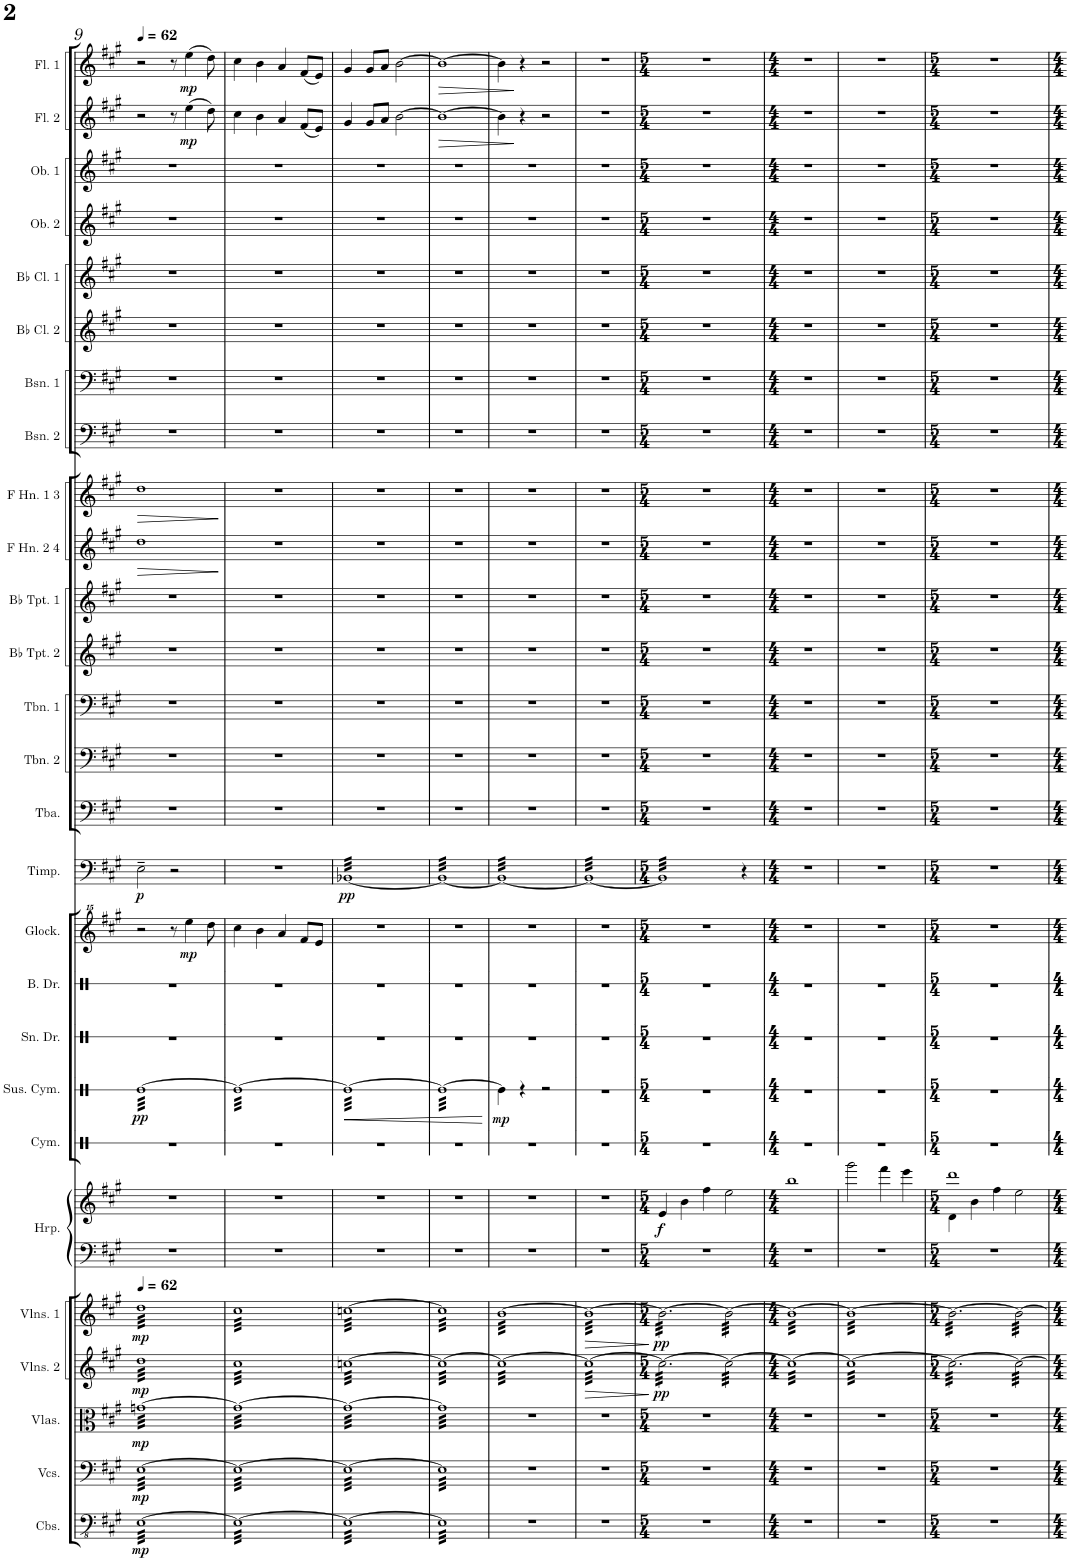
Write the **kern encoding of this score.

**kern	**dynam	**kern	**dynam	**kern	**dynam	**kern	**dynam	**kern	**dynam	**kern	**kern	**dynam	**kern	**kern	**dynam	**kern	**kern	**kern	**dynam	**kern	**dynam	**kern	**kern	**kern	**kern	**kern	**kern	**dynam	**kern	**dynam	**kern	**kern	**kern	**kern	**kern	**kern	**kern	**dynam	**kern	**dynam
*part27	*part27	*part26	*part26	*part25	*part25	*part24	*part24	*part23	*part23	*part22	*part22	*part22	*part21	*part20	*part20	*part19	*part18	*part17	*part17	*part16	*part16	*part15	*part14	*part13	*part12	*part11	*part10	*part10	*part9	*part9	*part8	*part7	*part6	*part5	*part4	*part3	*part2	*part2	*part1	*part1
*staff28	*staff28	*staff27	*staff27	*staff26	*staff26	*staff25	*staff25	*staff24	*staff24	*staff23	*staff22	*staff22/23	*staff21	*staff20	*staff20	*staff19	*staff18	*staff17	*staff17	*staff16	*staff16	*staff15	*staff14	*staff13	*staff12	*staff11	*staff10	*staff10	*staff9	*staff9	*staff8	*staff7	*staff6	*staff5	*staff4	*staff3	*staff2	*staff2	*staff1	*staff1
*I"Contrabasses	*	*I"Violoncellos	*	*I"Violas	*	*I"Violins 2	*	*I"Violins 1	*	*I"Harp	*	*	*I"Cymbal	*I"Suspended Cymbal	*	*I"Snare Drum	*I"Bass Drum	*I"Glockenspiel	*	*I"Timpani	*	*I"Tuba	*I"Trombone 2	*I"Trombone 1	*I"Bb Trumpet 2	*I"Bb Trumpet 1	*I"F Horn 2 &amp; 4	*	*I"F Horn 1 &amp; 3	*	*I"Bassoon 2	*I"Bassoon 1	*I"Bb Clarinet 2	*I"Bb Clarinet 1	*I"Oboe 2	*I"Oboe 1	*I"Flute 2	*	*I"Flute 1	*
*I'Cbs.	*	*I'Vcs.	*	*I'Vlas.	*	*I'Vlns. 2	*	*I'Vlns. 1	*	*I'Hrp.	*	*	*I'Cym.	*I'Sus. Cym.	*	*I'Sn. Dr.	*I'B. Dr.	*I'Glock.	*	*I'Timp.	*	*I'Tba.	*I'Tbn. 2	*I'Tbn. 1	*I'Bb Tpt. 2	*I'Bb Tpt. 1	*I'F Hn. 2 4	*	*I'F Hn. 1 3	*	*I'Bsn. 2	*I'Bsn. 1	*I'Bb Cl. 2	*I'Bb Cl. 1	*I'Ob. 2	*I'Ob. 1	*I'Fl. 2	*	*I'Fl. 1	*
!!LO:PB:g=z
*clefFv4	*	*clefF4	*	*clefC3	*	*clefG2	*	*clefG2	*	*clefF4	*clefG2	*	*clefX	*clefX	*	*clefX	*clefX	*clefG^^2	*	*clefF4	*	*clefF4	*clefF4	*clefF4	*clefG2	*clefG2	*clefG2	*	*clefG2	*	*clefF4	*clefF4	*clefG2	*clefG2	*clefG2	*clefG2	*clefG2	*	*clefG2	*
*	*	*	*	*	*	*	*	*	*	*	*	*	*	*	*	*	*	*	*	*	*	*	*	*	*Trd1c2	*Trd1c2	*Trd4c7	*	*Trd4c7	*	*	*	*Trd1c2	*Trd1c2	*	*	*	*	*	*
*k[f#c#g#]	*	*k[f#c#g#]	*	*k[f#c#g#]	*	*k[f#c#g#]	*	*k[f#c#g#]	*	*k[f#c#g#]	*k[f#c#g#]	*	*k[]	*k[]	*	*k[]	*k[]	*k[f#c#g#]	*	*k[f#c#g#]	*	*k[f#c#g#]	*k[f#c#g#]	*k[f#c#g#]	*k[f#c#g#]	*k[f#c#g#]	*k[f#c#g#]	*	*k[f#c#g#]	*	*k[f#c#g#]	*k[f#c#g#]	*k[f#c#g#]	*k[f#c#g#]	*k[f#c#g#]	*k[f#c#g#]	*k[f#c#g#]	*	*k[f#c#g#]	*
*M4/4	*	*M4/4	*	*M4/4	*	*M4/4	*	*M4/4	*	*M4/4	*M4/4	*	*M4/4	*M4/4	*	*M4/4	*M4/4	*M4/4	*	*M4/4	*	*M4/4	*M4/4	*M4/4	*M4/4	*M4/4	*M4/4	*	*M4/4	*	*M4/4	*M4/4	*M4/4	*M4/4	*M4/4	*M4/4	*M4/4	*	*M4/4	*
*MM62	*	*MM62	*	*MM62	*	*MM62	*	*MM62	*	*MM62	*MM62	*	*MM62	*MM62	*	*MM62	*MM62	*MM62	*	*MM62	*	*MM62	*MM62	*MM62	*MM62	*MM62	*MM62	*	*MM62	*	*MM62	*MM62	*MM62	*MM62	*MM62	*MM62	*MM62	*	*MM62	*
=9	=9	=9	=9	=9	=9	=9	=9	=9	=9	=9	=9	=9	=9	=9	=9	=9	=9	=9	=9	=9	=9	=9	=9	=9	=9	=9	=9	=9	=9	=9	=9	=9	=9	=9	=9	=9	=9	=9	=9	=9
!	!LO:DY:b	!	!LO:DY:b	!	!LO:DY:b	!	!LO:DY:b	!	!LO:DY:b	!	!	!	!	!	!LO:DY:b	!	!	!	!	!	!LO:DY:b	!	!	!	!	!	!	!LO:HP:b	!	!LO:HP:b	!	!	!	!	!	!	!	!	!	!
*tremolo	*	*	*	*	*	*	*	*	*	*	*	*	*	*	*	*	*	*	*	*	*	*	*	*	*	*	*	*	*	*	*	*	*	*	*	*	*	*	*	*
*	*	*tremolo	*	*	*	*	*	*	*	*	*	*	*	*	*	*	*	*	*	*	*	*	*	*	*	*	*	*	*	*	*	*	*	*	*	*	*	*	*	*
*	*	*	*	*tremolo	*	*	*	*	*	*	*	*	*	*	*	*	*	*	*	*	*	*	*	*	*	*	*	*	*	*	*	*	*	*	*	*	*	*	*	*
*	*	*	*	*	*	*tremolo	*	*	*	*	*	*	*	*	*	*	*	*	*	*	*	*	*	*	*	*	*	*	*	*	*	*	*	*	*	*	*	*	*	*
*	*	*	*	*	*	*	*	*tremolo	*	*	*	*	*	*	*	*	*	*	*	*	*	*	*	*	*	*	*	*	*	*	*	*	*	*	*	*	*	*	*	*
*	*	*	*	*	*	*	*	*	*	*	*	*	*	*tremolo	*	*	*	*	*	*	*	*	*	*	*	*	*	*	*	*	*	*	*	*	*	*	*	*	*	*
[32EELLL	mp	[32ELLL	mp	[32gnLLL	mp	32ddLLL	mp	32ddLLL	mp	1r	1r	.	1r	[32ReLLL	pp	1r	1r	2r	.	2E~\	p	1r	1r	1r	1r	1r	1dd	>	1dd	>	1r	1r	1r	1r	1r	1r	2r	.	2r	.
32EE	.	32E	.	32gn	.	32dd	.	32dd	.	.	.	.	.	32Re	.	.	.	.	.	.	.	.	.	.	.	.	.	.	.	.	.	.	.	.	.	.	.	.	.	.
32EE	.	32E	.	32gn	.	32dd	.	32dd	.	.	.	.	.	32Re	.	.	.	.	.	.	.	.	.	.	.	.	.	.	.	.	.	.	.	.	.	.	.	.	.	.
32EE	.	32E	.	32gn	.	32dd	.	32dd	.	.	.	.	.	32Re	.	.	.	.	.	.	.	.	.	.	.	.	.	.	.	.	.	.	.	.	.	.	.	.	.	.
32EE	.	32E	.	32gn	.	32dd	.	32dd	.	.	.	.	.	32Re	.	.	.	.	.	.	.	.	.	.	.	.	.	.	.	.	.	.	.	.	.	.	.	.	.	.
32EE	.	32E	.	32gn	.	32dd	.	32dd	.	.	.	.	.	32Re	.	.	.	.	.	.	.	.	.	.	.	.	.	.	.	.	.	.	.	.	.	.	.	.	.	.
32EE	.	32E	.	32gn	.	32dd	.	32dd	.	.	.	.	.	32Re	.	.	.	.	.	.	.	.	.	.	.	.	.	.	.	.	.	.	.	.	.	.	.	.	.	.
32EE	.	32E	.	32gn	.	32dd	.	32dd	.	.	.	.	.	32Re	.	.	.	.	.	.	.	.	.	.	.	.	.	.	.	.	.	.	.	.	.	.	.	.	.	.
32EE	.	32E	.	32gn	.	32dd	.	32dd	.	.	.	.	.	32Re	.	.	.	.	.	.	.	.	.	.	.	.	.	.	.	.	.	.	.	.	.	.	.	.	.	.
32EE	.	32E	.	32gn	.	32dd	.	32dd	.	.	.	.	.	32Re	.	.	.	.	.	.	.	.	.	.	.	.	.	.	.	.	.	.	.	.	.	.	.	.	.	.
32EE	.	32E	.	32gn	.	32dd	.	32dd	.	.	.	.	.	32Re	.	.	.	.	.	.	.	.	.	.	.	.	.	.	.	.	.	.	.	.	.	.	.	.	.	.
32EE	.	32E	.	32gn	.	32dd	.	32dd	.	.	.	.	.	32Re	.	.	.	.	.	.	.	.	.	.	.	.	.	.	.	.	.	.	.	.	.	.	.	.	.	.
32EE	.	32E	.	32gn	.	32dd	.	32dd	.	.	.	.	.	32Re	.	.	.	.	.	.	.	.	.	.	.	.	.	.	.	.	.	.	.	.	.	.	.	.	.	.
32EE	.	32E	.	32gn	.	32dd	.	32dd	.	.	.	.	.	32Re	.	.	.	.	.	.	.	.	.	.	.	.	.	.	.	.	.	.	.	.	.	.	.	.	.	.
32EE	.	32E	.	32gn	.	32dd	.	32dd	.	.	.	.	.	32Re	.	.	.	.	.	.	.	.	.	.	.	.	.	.	.	.	.	.	.	.	.	.	.	.	.	.
32EE	.	32E	.	32gn	.	32dd	.	32dd	.	.	.	.	.	32Re	.	.	.	.	.	.	.	.	.	.	.	.	.	.	.	.	.	.	.	.	.	.	.	.	.	.
32EE	.	32E	.	32gn	.	32dd	.	32dd	.	.	.	.	.	32Re	.	.	.	8r	.	2r	.	.	.	.	.	.	.	.	.	.	.	.	.	.	.	.	8r	.	8r	.
32EE	.	32E	.	32gn	.	32dd	.	32dd	.	.	.	.	.	32Re	.	.	.	.	.	.	.	.	.	.	.	.	.	.	.	.	.	.	.	.	.	.	.	.	.	.
32EE	.	32E	.	32gn	.	32dd	.	32dd	.	.	.	.	.	32Re	.	.	.	.	.	.	.	.	.	.	.	.	.	.	.	.	.	.	.	.	.	.	.	.	.	.
32EE	.	32E	.	32gn	.	32dd	.	32dd	.	.	.	.	.	32Re	.	.	.	.	.	.	.	.	.	.	.	.	.	.	.	.	.	.	.	.	.	.	.	.	.	.
!	!	!	!	!	!	!	!	!	!	!	!	!	!	!	!	!	!	!	!LO:DY:b	!	!	!	!	!	!	!	!	!	!	!	!	!	!	!	!	!	!	!LO:DY:b	!	!LO:DY:b
32EE	.	32E	.	32gn	.	32dd	.	32dd	.	.	.	.	.	32Re	.	.	.	4eeee\	mp	.	.	.	.	.	.	.	.	.	.	.	.	.	.	.	.	.	(4ee\	mp	(4ee\	mp
32EE	.	32E	.	32gn	.	32dd	.	32dd	.	.	.	.	.	32Re	.	.	.	.	.	.	.	.	.	.	.	.	.	.	.	.	.	.	.	.	.	.	.	.	.	.
32EE	.	32E	.	32gn	.	32dd	.	32dd	.	.	.	.	.	32Re	.	.	.	.	.	.	.	.	.	.	.	.	.	.	.	.	.	.	.	.	.	.	.	.	.	.
32EE	.	32E	.	32gn	.	32dd	.	32dd	.	.	.	.	.	32Re	.	.	.	.	.	.	.	.	.	.	.	.	.	.	.	.	.	.	.	.	.	.	.	.	.	.
32EE	.	32E	.	32gn	.	32dd	.	32dd	.	.	.	.	.	32Re	.	.	.	.	.	.	.	.	.	.	.	.	.	.	.	.	.	.	.	.	.	.	.	.	.	.
32EE	.	32E	.	32gn	.	32dd	.	32dd	.	.	.	.	.	32Re	.	.	.	.	.	.	.	.	.	.	.	.	.	.	.	.	.	.	.	.	.	.	.	.	.	.
32EE	.	32E	.	32gn	.	32dd	.	32dd	.	.	.	.	.	32Re	.	.	.	.	.	.	.	.	.	.	.	.	.	.	.	.	.	.	.	.	.	.	.	.	.	.
32EE	.	32E	.	32gn	.	32dd	.	32dd	.	.	.	.	.	32Re	.	.	.	.	.	.	.	.	.	.	.	.	.	.	.	.	.	.	.	.	.	.	.	.	.	.
32EE	.	32E	.	32gn	.	32dd	.	32dd	.	.	.	.	.	32Re	.	.	.	8dddd\	.	.	.	.	.	.	.	.	.	.	.	.	.	.	.	.	.	.	8dd\)	.	8dd\)	.
32EE	.	32E	.	32gn	.	32dd	.	32dd	.	.	.	.	.	32Re	.	.	.	.	.	.	.	.	.	.	.	.	.	.	.	.	.	.	.	.	.	.	.	.	.	.
32EE	.	32E	.	32gn	.	32dd	.	32dd	.	.	.	.	.	32Re	.	.	.	.	.	.	.	.	.	.	.	.	.	.	.	.	.	.	.	.	.	.	.	.	.	.
32EEJJJ	.	32EJJJ	.	32gnJJJ	.	32ddJJJ	.	32ddJJJ	.	.	.	.	.	32ReJJJ	.	.	.	.	.	.	.	.	.	.	.	.	.	.	.	.	.	.	.	.	.	.	.	.	.	.
.	.	.	.	.	.	.	.	.	.	.	.	.	.	.	.	.	.	.	.	.	.	.	.	.	.	.	.	]	.	]	.	.	.	.	.	.	.	.	.	.
=10	=10	=10	=10	=10	=10	=10	=10	=10	=10	=10	=10	=10	=10	=10	=10	=10	=10	=10	=10	=10	=10	=10	=10	=10	=10	=10	=10	=10	=10	=10	=10	=10	=10	=10	=10	=10	=10	=10	=10	=10
32EELLL	.	32ELLL	.	32gLLL	.	32cc#LLL	.	32cc#LLL	.	1r	1r	.	1r	32ReLLL	.	1r	1r	4cccc#\	.	1r	.	1r	1r	1r	1r	1r	1r	.	1r	.	1r	1r	1r	1r	1r	1r	4cc#\	.	4cc#\	.
32EE	.	32E	.	32g	.	32cc#	.	32cc#	.	.	.	.	.	32Re	.	.	.	.	.	.	.	.	.	.	.	.	.	.	.	.	.	.	.	.	.	.	.	.	.	.
32EE	.	32E	.	32g	.	32cc#	.	32cc#	.	.	.	.	.	32Re	.	.	.	.	.	.	.	.	.	.	.	.	.	.	.	.	.	.	.	.	.	.	.	.	.	.
32EE	.	32E	.	32g	.	32cc#	.	32cc#	.	.	.	.	.	32Re	.	.	.	.	.	.	.	.	.	.	.	.	.	.	.	.	.	.	.	.	.	.	.	.	.	.
32EE	.	32E	.	32g	.	32cc#	.	32cc#	.	.	.	.	.	32Re	.	.	.	.	.	.	.	.	.	.	.	.	.	.	.	.	.	.	.	.	.	.	.	.	.	.
32EE	.	32E	.	32g	.	32cc#	.	32cc#	.	.	.	.	.	32Re	.	.	.	.	.	.	.	.	.	.	.	.	.	.	.	.	.	.	.	.	.	.	.	.	.	.
32EE	.	32E	.	32g	.	32cc#	.	32cc#	.	.	.	.	.	32Re	.	.	.	.	.	.	.	.	.	.	.	.	.	.	.	.	.	.	.	.	.	.	.	.	.	.
32EE	.	32E	.	32g	.	32cc#	.	32cc#	.	.	.	.	.	32Re	.	.	.	.	.	.	.	.	.	.	.	.	.	.	.	.	.	.	.	.	.	.	.	.	.	.
32EE	.	32E	.	32g	.	32cc#	.	32cc#	.	.	.	.	.	32Re	.	.	.	4bbb\	.	.	.	.	.	.	.	.	.	.	.	.	.	.	.	.	.	.	4b\	.	4b\	.
32EE	.	32E	.	32g	.	32cc#	.	32cc#	.	.	.	.	.	32Re	.	.	.	.	.	.	.	.	.	.	.	.	.	.	.	.	.	.	.	.	.	.	.	.	.	.
32EE	.	32E	.	32g	.	32cc#	.	32cc#	.	.	.	.	.	32Re	.	.	.	.	.	.	.	.	.	.	.	.	.	.	.	.	.	.	.	.	.	.	.	.	.	.
32EE	.	32E	.	32g	.	32cc#	.	32cc#	.	.	.	.	.	32Re	.	.	.	.	.	.	.	.	.	.	.	.	.	.	.	.	.	.	.	.	.	.	.	.	.	.
32EE	.	32E	.	32g	.	32cc#	.	32cc#	.	.	.	.	.	32Re	.	.	.	.	.	.	.	.	.	.	.	.	.	.	.	.	.	.	.	.	.	.	.	.	.	.
32EE	.	32E	.	32g	.	32cc#	.	32cc#	.	.	.	.	.	32Re	.	.	.	.	.	.	.	.	.	.	.	.	.	.	.	.	.	.	.	.	.	.	.	.	.	.
32EE	.	32E	.	32g	.	32cc#	.	32cc#	.	.	.	.	.	32Re	.	.	.	.	.	.	.	.	.	.	.	.	.	.	.	.	.	.	.	.	.	.	.	.	.	.
32EE	.	32E	.	32g	.	32cc#	.	32cc#	.	.	.	.	.	32Re	.	.	.	.	.	.	.	.	.	.	.	.	.	.	.	.	.	.	.	.	.	.	.	.	.	.
32EE	.	32E	.	32g	.	32cc#	.	32cc#	.	.	.	.	.	32Re	.	.	.	4aaa/	.	.	.	.	.	.	.	.	.	.	.	.	.	.	.	.	.	.	4a/	.	4a/	.
32EE	.	32E	.	32g	.	32cc#	.	32cc#	.	.	.	.	.	32Re	.	.	.	.	.	.	.	.	.	.	.	.	.	.	.	.	.	.	.	.	.	.	.	.	.	.
32EE	.	32E	.	32g	.	32cc#	.	32cc#	.	.	.	.	.	32Re	.	.	.	.	.	.	.	.	.	.	.	.	.	.	.	.	.	.	.	.	.	.	.	.	.	.
32EE	.	32E	.	32g	.	32cc#	.	32cc#	.	.	.	.	.	32Re	.	.	.	.	.	.	.	.	.	.	.	.	.	.	.	.	.	.	.	.	.	.	.	.	.	.
32EE	.	32E	.	32g	.	32cc#	.	32cc#	.	.	.	.	.	32Re	.	.	.	.	.	.	.	.	.	.	.	.	.	.	.	.	.	.	.	.	.	.	.	.	.	.
32EE	.	32E	.	32g	.	32cc#	.	32cc#	.	.	.	.	.	32Re	.	.	.	.	.	.	.	.	.	.	.	.	.	.	.	.	.	.	.	.	.	.	.	.	.	.
32EE	.	32E	.	32g	.	32cc#	.	32cc#	.	.	.	.	.	32Re	.	.	.	.	.	.	.	.	.	.	.	.	.	.	.	.	.	.	.	.	.	.	.	.	.	.
32EE	.	32E	.	32g	.	32cc#	.	32cc#	.	.	.	.	.	32Re	.	.	.	.	.	.	.	.	.	.	.	.	.	.	.	.	.	.	.	.	.	.	.	.	.	.
32EE	.	32E	.	32g	.	32cc#	.	32cc#	.	.	.	.	.	32Re	.	.	.	8fff#/L	.	.	.	.	.	.	.	.	.	.	.	.	.	.	.	.	.	.	(8f#/L	.	(8f#/L	.
32EE	.	32E	.	32g	.	32cc#	.	32cc#	.	.	.	.	.	32Re	.	.	.	.	.	.	.	.	.	.	.	.	.	.	.	.	.	.	.	.	.	.	.	.	.	.
32EE	.	32E	.	32g	.	32cc#	.	32cc#	.	.	.	.	.	32Re	.	.	.	.	.	.	.	.	.	.	.	.	.	.	.	.	.	.	.	.	.	.	.	.	.	.
32EE	.	32E	.	32g	.	32cc#	.	32cc#	.	.	.	.	.	32Re	.	.	.	.	.	.	.	.	.	.	.	.	.	.	.	.	.	.	.	.	.	.	.	.	.	.
32EE	.	32E	.	32g	.	32cc#	.	32cc#	.	.	.	.	.	32Re	.	.	.	8eee/J	.	.	.	.	.	.	.	.	.	.	.	.	.	.	.	.	.	.	8e/J)	.	8e/J)	.
32EE	.	32E	.	32g	.	32cc#	.	32cc#	.	.	.	.	.	32Re	.	.	.	.	.	.	.	.	.	.	.	.	.	.	.	.	.	.	.	.	.	.	.	.	.	.
32EE	.	32E	.	32g	.	32cc#	.	32cc#	.	.	.	.	.	32Re	.	.	.	.	.	.	.	.	.	.	.	.	.	.	.	.	.	.	.	.	.	.	.	.	.	.
32EEJJJ	.	32EJJJ	.	32gJJJ	.	32cc#JJJ	.	32cc#JJJ	.	.	.	.	.	32ReJJJ	.	.	.	.	.	.	.	.	.	.	.	.	.	.	.	.	.	.	.	.	.	.	.	.	.	.
=11	=11	=11	=11	=11	=11	=11	=11	=11	=11	=11	=11	=11	=11	=11	=11	=11	=11	=11	=11	=11	=11	=11	=11	=11	=11	=11	=11	=11	=11	=11	=11	=11	=11	=11	=11	=11	=11	=11	=11	=11
!	!	!	!	!	!	!	!	!	!	!	!	!	!	!	!LO:HP:b	!	!	!	!	!	!LO:DY:b	!	!	!	!	!	!	!	!	!	!	!	!	!	!	!	!	!	!	!
*	*	*	*	*	*	*	*	*	*	*	*	*	*	*	*	*	*	*	*	*tremolo	*	*	*	*	*	*	*	*	*	*	*	*	*	*	*	*	*	*	*	*
32EELLL	.	32ELLL	.	32gLLL	.	[32ccnLLL	.	[32ccnLLL	.	1r	1r	.	1r	32ReLLL	<	1r	1r	1r	.	[32BB-XLLL	pp	1r	1r	1r	1r	1r	1r	.	1r	.	1r	1r	1r	1r	1r	1r	4g#/	.	4g#/	.
32EE	.	32E	.	32g	.	32ccn	.	32ccn	.	.	.	.	.	32Re	.	.	.	.	.	32BB-X	.	.	.	.	.	.	.	.	.	.	.	.	.	.	.	.	.	.	.	.
32EE	.	32E	.	32g	.	32ccn	.	32ccn	.	.	.	.	.	32Re	.	.	.	.	.	32BB-X	.	.	.	.	.	.	.	.	.	.	.	.	.	.	.	.	.	.	.	.
32EE	.	32E	.	32g	.	32ccn	.	32ccn	.	.	.	.	.	32Re	.	.	.	.	.	32BB-X	.	.	.	.	.	.	.	.	.	.	.	.	.	.	.	.	.	.	.	.
32EE	.	32E	.	32g	.	32ccn	.	32ccn	.	.	.	.	.	32Re	.	.	.	.	.	32BB-X	.	.	.	.	.	.	.	.	.	.	.	.	.	.	.	.	.	.	.	.
32EE	.	32E	.	32g	.	32ccn	.	32ccn	.	.	.	.	.	32Re	.	.	.	.	.	32BB-X	.	.	.	.	.	.	.	.	.	.	.	.	.	.	.	.	.	.	.	.
32EE	.	32E	.	32g	.	32ccn	.	32ccn	.	.	.	.	.	32Re	.	.	.	.	.	32BB-X	.	.	.	.	.	.	.	.	.	.	.	.	.	.	.	.	.	.	.	.
32EE	.	32E	.	32g	.	32ccn	.	32ccn	.	.	.	.	.	32Re	.	.	.	.	.	32BB-X	.	.	.	.	.	.	.	.	.	.	.	.	.	.	.	.	.	.	.	.
32EE	.	32E	.	32g	.	32ccn	.	32ccn	.	.	.	.	.	32Re	.	.	.	.	.	32BB-X	.	.	.	.	.	.	.	.	.	.	.	.	.	.	.	.	8g#/L	.	8g#/L	.
32EE	.	32E	.	32g	.	32ccn	.	32ccn	.	.	.	.	.	32Re	.	.	.	.	.	32BB-X	.	.	.	.	.	.	.	.	.	.	.	.	.	.	.	.	.	.	.	.
32EE	.	32E	.	32g	.	32ccn	.	32ccn	.	.	.	.	.	32Re	.	.	.	.	.	32BB-X	.	.	.	.	.	.	.	.	.	.	.	.	.	.	.	.	.	.	.	.
32EE	.	32E	.	32g	.	32ccn	.	32ccn	.	.	.	.	.	32Re	.	.	.	.	.	32BB-X	.	.	.	.	.	.	.	.	.	.	.	.	.	.	.	.	.	.	.	.
32EE	.	32E	.	32g	.	32ccn	.	32ccn	.	.	.	.	.	32Re	.	.	.	.	.	32BB-X	.	.	.	.	.	.	.	.	.	.	.	.	.	.	.	.	8a/J	.	8a/J	.
32EE	.	32E	.	32g	.	32ccn	.	32ccn	.	.	.	.	.	32Re	.	.	.	.	.	32BB-X	.	.	.	.	.	.	.	.	.	.	.	.	.	.	.	.	.	.	.	.
32EE	.	32E	.	32g	.	32ccn	.	32ccn	.	.	.	.	.	32Re	.	.	.	.	.	32BB-X	.	.	.	.	.	.	.	.	.	.	.	.	.	.	.	.	.	.	.	.
32EE	.	32E	.	32g	.	32ccn	.	32ccn	.	.	.	.	.	32Re	.	.	.	.	.	32BB-X	.	.	.	.	.	.	.	.	.	.	.	.	.	.	.	.	.	.	.	.
32EE	.	32E	.	32g	.	32ccn	.	32ccn	.	.	.	.	.	32Re	.	.	.	.	.	32BB-X	.	.	.	.	.	.	.	.	.	.	.	.	.	.	.	.	[2b\	.	[2b\	.
32EE	.	32E	.	32g	.	32ccn	.	32ccn	.	.	.	.	.	32Re	.	.	.	.	.	32BB-X	.	.	.	.	.	.	.	.	.	.	.	.	.	.	.	.	.	.	.	.
32EE	.	32E	.	32g	.	32ccn	.	32ccn	.	.	.	.	.	32Re	.	.	.	.	.	32BB-X	.	.	.	.	.	.	.	.	.	.	.	.	.	.	.	.	.	.	.	.
32EE	.	32E	.	32g	.	32ccn	.	32ccn	.	.	.	.	.	32Re	.	.	.	.	.	32BB-X	.	.	.	.	.	.	.	.	.	.	.	.	.	.	.	.	.	.	.	.
32EE	.	32E	.	32g	.	32ccn	.	32ccn	.	.	.	.	.	32Re	.	.	.	.	.	32BB-X	.	.	.	.	.	.	.	.	.	.	.	.	.	.	.	.	.	.	.	.
32EE	.	32E	.	32g	.	32ccn	.	32ccn	.	.	.	.	.	32Re	.	.	.	.	.	32BB-X	.	.	.	.	.	.	.	.	.	.	.	.	.	.	.	.	.	.	.	.
32EE	.	32E	.	32g	.	32ccn	.	32ccn	.	.	.	.	.	32Re	.	.	.	.	.	32BB-X	.	.	.	.	.	.	.	.	.	.	.	.	.	.	.	.	.	.	.	.
32EE	.	32E	.	32g	.	32ccn	.	32ccn	.	.	.	.	.	32Re	.	.	.	.	.	32BB-X	.	.	.	.	.	.	.	.	.	.	.	.	.	.	.	.	.	.	.	.
32EE	.	32E	.	32g	.	32ccn	.	32ccn	.	.	.	.	.	32Re	.	.	.	.	.	32BB-X	.	.	.	.	.	.	.	.	.	.	.	.	.	.	.	.	.	.	.	.
32EE	.	32E	.	32g	.	32ccn	.	32ccn	.	.	.	.	.	32Re	.	.	.	.	.	32BB-X	.	.	.	.	.	.	.	.	.	.	.	.	.	.	.	.	.	.	.	.
32EE	.	32E	.	32g	.	32ccn	.	32ccn	.	.	.	.	.	32Re	.	.	.	.	.	32BB-X	.	.	.	.	.	.	.	.	.	.	.	.	.	.	.	.	.	.	.	.
32EE	.	32E	.	32g	.	32ccn	.	32ccn	.	.	.	.	.	32Re	.	.	.	.	.	32BB-X	.	.	.	.	.	.	.	.	.	.	.	.	.	.	.	.	.	.	.	.
32EE	.	32E	.	32g	.	32ccn	.	32ccn	.	.	.	.	.	32Re	.	.	.	.	.	32BB-X	.	.	.	.	.	.	.	.	.	.	.	.	.	.	.	.	.	.	.	.
32EE	.	32E	.	32g	.	32ccn	.	32ccn	.	.	.	.	.	32Re	.	.	.	.	.	32BB-X	.	.	.	.	.	.	.	.	.	.	.	.	.	.	.	.	.	.	.	.
32EE	.	32E	.	32g	.	32ccn	.	32ccn	.	.	.	.	.	32Re	.	.	.	.	.	32BB-X	.	.	.	.	.	.	.	.	.	.	.	.	.	.	.	.	.	.	.	.
32EEJJJ	.	32EJJJ	.	32gJJJ	.	32ccnJJJ	.	32ccnJJJ	.	.	.	.	.	32ReJJJ	.	.	.	.	.	32BB-XJJJ	.	.	.	.	.	.	.	.	.	.	.	.	.	.	.	.	.	.	.	.
=12	=12	=12	=12	=12	=12	=12	=12	=12	=12	=12	=12	=12	=12	=12	=12	=12	=12	=12	=12	=12	=12	=12	=12	=12	=12	=12	=12	=12	=12	=12	=12	=12	=12	=12	=12	=12	=12	=12	=12	=12
!	!	!	!	!	!	!	!	!	!	!	!	!	!	!	!	!	!	!	!	!	!	!	!	!	!	!	!	!	!	!	!	!	!	!	!	!	!	!LO:HP:b	!	!LO:HP:b
32EE]LLL	.	32E]LLL	.	32g]LLL	.	32ccLLL	.	32cc]LLL	.	1r	1r	.	1r	32ReLLL	.	1r	1r	1r	.	32BB-LLL	.	1r	1r	1r	1r	1r	1r	.	1r	.	1r	1r	1r	1r	1r	1r	1b_	>	1b_	>
32EE	.	32E	.	32g	.	32cc	.	32cc	.	.	.	.	.	32Re	.	.	.	.	.	32BB-	.	.	.	.	.	.	.	.	.	.	.	.	.	.	.	.	.	.	.	.
32EE	.	32E	.	32g	.	32cc	.	32cc	.	.	.	.	.	32Re	.	.	.	.	.	32BB-	.	.	.	.	.	.	.	.	.	.	.	.	.	.	.	.	.	.	.	.
32EE	.	32E	.	32g	.	32cc	.	32cc	.	.	.	.	.	32Re	.	.	.	.	.	32BB-	.	.	.	.	.	.	.	.	.	.	.	.	.	.	.	.	.	.	.	.
32EE	.	32E	.	32g	.	32cc	.	32cc	.	.	.	.	.	32Re	.	.	.	.	.	32BB-	.	.	.	.	.	.	.	.	.	.	.	.	.	.	.	.	.	.	.	.
32EE	.	32E	.	32g	.	32cc	.	32cc	.	.	.	.	.	32Re	.	.	.	.	.	32BB-	.	.	.	.	.	.	.	.	.	.	.	.	.	.	.	.	.	.	.	.
32EE	.	32E	.	32g	.	32cc	.	32cc	.	.	.	.	.	32Re	.	.	.	.	.	32BB-	.	.	.	.	.	.	.	.	.	.	.	.	.	.	.	.	.	.	.	.
32EE	.	32E	.	32g	.	32cc	.	32cc	.	.	.	.	.	32Re	.	.	.	.	.	32BB-	.	.	.	.	.	.	.	.	.	.	.	.	.	.	.	.	.	.	.	.
32EE	.	32E	.	32g	.	32cc	.	32cc	.	.	.	.	.	32Re	.	.	.	.	.	32BB-	.	.	.	.	.	.	.	.	.	.	.	.	.	.	.	.	.	.	.	.
32EE	.	32E	.	32g	.	32cc	.	32cc	.	.	.	.	.	32Re	.	.	.	.	.	32BB-	.	.	.	.	.	.	.	.	.	.	.	.	.	.	.	.	.	.	.	.
32EE	.	32E	.	32g	.	32cc	.	32cc	.	.	.	.	.	32Re	.	.	.	.	.	32BB-	.	.	.	.	.	.	.	.	.	.	.	.	.	.	.	.	.	.	.	.
32EE	.	32E	.	32g	.	32cc	.	32cc	.	.	.	.	.	32Re	.	.	.	.	.	32BB-	.	.	.	.	.	.	.	.	.	.	.	.	.	.	.	.	.	.	.	.
32EE	.	32E	.	32g	.	32cc	.	32cc	.	.	.	.	.	32Re	.	.	.	.	.	32BB-	.	.	.	.	.	.	.	.	.	.	.	.	.	.	.	.	.	.	.	.
32EE	.	32E	.	32g	.	32cc	.	32cc	.	.	.	.	.	32Re	.	.	.	.	.	32BB-	.	.	.	.	.	.	.	.	.	.	.	.	.	.	.	.	.	.	.	.
32EE	.	32E	.	32g	.	32cc	.	32cc	.	.	.	.	.	32Re	.	.	.	.	.	32BB-	.	.	.	.	.	.	.	.	.	.	.	.	.	.	.	.	.	.	.	.
32EE	.	32E	.	32g	.	32cc	.	32cc	.	.	.	.	.	32Re	.	.	.	.	.	32BB-	.	.	.	.	.	.	.	.	.	.	.	.	.	.	.	.	.	.	.	.
32EE	.	32E	.	32g	.	32cc	.	32cc	.	.	.	.	.	32Re	.	.	.	.	.	32BB-	.	.	.	.	.	.	.	.	.	.	.	.	.	.	.	.	.	.	.	.
32EE	.	32E	.	32g	.	32cc	.	32cc	.	.	.	.	.	32Re	.	.	.	.	.	32BB-	.	.	.	.	.	.	.	.	.	.	.	.	.	.	.	.	.	.	.	.
32EE	.	32E	.	32g	.	32cc	.	32cc	.	.	.	.	.	32Re	.	.	.	.	.	32BB-	.	.	.	.	.	.	.	.	.	.	.	.	.	.	.	.	.	.	.	.
32EE	.	32E	.	32g	.	32cc	.	32cc	.	.	.	.	.	32Re	.	.	.	.	.	32BB-	.	.	.	.	.	.	.	.	.	.	.	.	.	.	.	.	.	.	.	.
32EE	.	32E	.	32g	.	32cc	.	32cc	.	.	.	.	.	32Re	.	.	.	.	.	32BB-	.	.	.	.	.	.	.	.	.	.	.	.	.	.	.	.	.	.	.	.
32EE	.	32E	.	32g	.	32cc	.	32cc	.	.	.	.	.	32Re	.	.	.	.	.	32BB-	.	.	.	.	.	.	.	.	.	.	.	.	.	.	.	.	.	.	.	.
32EE	.	32E	.	32g	.	32cc	.	32cc	.	.	.	.	.	32Re	.	.	.	.	.	32BB-	.	.	.	.	.	.	.	.	.	.	.	.	.	.	.	.	.	.	.	.
32EE	.	32E	.	32g	.	32cc	.	32cc	.	.	.	.	.	32Re	.	.	.	.	.	32BB-	.	.	.	.	.	.	.	.	.	.	.	.	.	.	.	.	.	.	.	.
32EE	.	32E	.	32g	.	32cc	.	32cc	.	.	.	.	.	32Re	.	.	.	.	.	32BB-	.	.	.	.	.	.	.	.	.	.	.	.	.	.	.	.	.	.	.	.
32EE	.	32E	.	32g	.	32cc	.	32cc	.	.	.	.	.	32Re	.	.	.	.	.	32BB-	.	.	.	.	.	.	.	.	.	.	.	.	.	.	.	.	.	.	.	.
32EE	.	32E	.	32g	.	32cc	.	32cc	.	.	.	.	.	32Re	.	.	.	.	.	32BB-	.	.	.	.	.	.	.	.	.	.	.	.	.	.	.	.	.	.	.	.
32EE	.	32E	.	32g	.	32cc	.	32cc	.	.	.	.	.	32Re	.	.	.	.	.	32BB-	.	.	.	.	.	.	.	.	.	.	.	.	.	.	.	.	.	.	.	.
32EE	.	32E	.	32g	.	32cc	.	32cc	.	.	.	.	.	32Re	.	.	.	.	.	32BB-	.	.	.	.	.	.	.	.	.	.	.	.	.	.	.	.	.	.	.	.
32EE	.	32E	.	32g	.	32cc	.	32cc	.	.	.	.	.	32Re	.	.	.	.	.	32BB-	.	.	.	.	.	.	.	.	.	.	.	.	.	.	.	.	.	.	.	.
32EE	.	32E	.	32g	.	32cc	.	32cc	.	.	.	.	.	32Re	.	.	.	.	.	32BB-	.	.	.	.	.	.	.	.	.	.	.	.	.	.	.	.	.	.	.	.
32EEJJJ	.	32EJJJ	.	32gJJJ	.	32ccJJJ	.	32ccJJJ	.	.	.	.	.	32ReJJJ	.	.	.	.	.	32BB-JJJ	.	.	.	.	.	.	.	.	.	.	.	.	.	.	.	.	.	.	.	.
*	*	*	*	*	*	*	*	*	*	*	*	*	*	*Xtremolo	*	*	*	*	*	*	*	*	*	*	*	*	*	*	*	*	*	*	*	*	*	*	*	*	*	*
*	*	*	*	*Xtremolo	*	*	*	*	*	*	*	*	*	*	*	*	*	*	*	*	*	*	*	*	*	*	*	*	*	*	*	*	*	*	*	*	*	*	*	*
*	*	*Xtremolo	*	*	*	*	*	*	*	*	*	*	*	*	*	*	*	*	*	*	*	*	*	*	*	*	*	*	*	*	*	*	*	*	*	*	*	*	*	*
*Xtremolo	*	*	*	*	*	*	*	*	*	*	*	*	*	*	*	*	*	*	*	*	*	*	*	*	*	*	*	*	*	*	*	*	*	*	*	*	*	*	*	*
.	.	.	.	.	.	.	.	.	.	.	.	.	.	.	[	.	.	.	.	.	.	.	.	.	.	.	.	.	.	.	.	.	.	.	.	.	.	.	.	.
=13	=13	=13	=13	=13	=13	=13	=13	=13	=13	=13	=13	=13	=13	=13	=13	=13	=13	=13	=13	=13	=13	=13	=13	=13	=13	=13	=13	=13	=13	=13	=13	=13	=13	=13	=13	=13	=13	=13	=13	=13
!	!	!	!	!	!	!	!	!	!	!	!	!	!	!	!LO:DY:b	!	!	!	!	!	!	!	!	!	!	!	!	!	!	!	!	!	!	!	!	!	!	!	!	!
1r	.	1r	.	1r	.	32ccLLL	.	[32bLLL	.	1r	1r	.	1r	4Re\]	mp	1r	1r	1r	.	32BB-LLL	.	1r	1r	1r	1r	1r	1r	.	1r	.	1r	1r	1r	1r	1r	1r	4b\]	.	4b\]	.
.	.	.	.	.	.	32cc	.	32b	.	.	.	.	.	.	.	.	.	.	.	32BB-	.	.	.	.	.	.	.	.	.	.	.	.	.	.	.	.	.	.	.	.
.	.	.	.	.	.	32cc	.	32b	.	.	.	.	.	.	.	.	.	.	.	32BB-	.	.	.	.	.	.	.	.	.	.	.	.	.	.	.	.	.	.	.	.
.	.	.	.	.	.	32cc	.	32b	.	.	.	.	.	.	.	.	.	.	.	32BB-	.	.	.	.	.	.	.	.	.	.	.	.	.	.	.	.	.	.	.	.
.	.	.	.	.	.	32cc	.	32b	.	.	.	.	.	.	.	.	.	.	.	32BB-	.	.	.	.	.	.	.	.	.	.	.	.	.	.	.	.	.	.	.	.
.	.	.	.	.	.	32cc	.	32b	.	.	.	.	.	.	.	.	.	.	.	32BB-	.	.	.	.	.	.	.	.	.	.	.	.	.	.	.	.	.	.	.	.
.	.	.	.	.	.	32cc	.	32b	.	.	.	.	.	.	.	.	.	.	.	32BB-	.	.	.	.	.	.	.	.	.	.	.	.	.	.	.	.	.	.	.	.
.	.	.	.	.	.	32cc	.	32b	.	.	.	.	.	.	.	.	.	.	.	32BB-	.	.	.	.	.	.	.	.	.	.	.	.	.	.	.	.	.	.	.	.
.	.	.	.	.	.	32cc	.	32b	.	.	.	.	.	4r	.	.	.	.	.	32BB-	.	.	.	.	.	.	.	.	.	.	.	.	.	.	.	.	4r	]	4r	]
.	.	.	.	.	.	32cc	.	32b	.	.	.	.	.	.	.	.	.	.	.	32BB-	.	.	.	.	.	.	.	.	.	.	.	.	.	.	.	.	.	.	.	.
.	.	.	.	.	.	32cc	.	32b	.	.	.	.	.	.	.	.	.	.	.	32BB-	.	.	.	.	.	.	.	.	.	.	.	.	.	.	.	.	.	.	.	.
.	.	.	.	.	.	32cc	.	32b	.	.	.	.	.	.	.	.	.	.	.	32BB-	.	.	.	.	.	.	.	.	.	.	.	.	.	.	.	.	.	.	.	.
.	.	.	.	.	.	32cc	.	32b	.	.	.	.	.	.	.	.	.	.	.	32BB-	.	.	.	.	.	.	.	.	.	.	.	.	.	.	.	.	.	.	.	.
.	.	.	.	.	.	32cc	.	32b	.	.	.	.	.	.	.	.	.	.	.	32BB-	.	.	.	.	.	.	.	.	.	.	.	.	.	.	.	.	.	.	.	.
.	.	.	.	.	.	32cc	.	32b	.	.	.	.	.	.	.	.	.	.	.	32BB-	.	.	.	.	.	.	.	.	.	.	.	.	.	.	.	.	.	.	.	.
.	.	.	.	.	.	32cc	.	32b	.	.	.	.	.	.	.	.	.	.	.	32BB-	.	.	.	.	.	.	.	.	.	.	.	.	.	.	.	.	.	.	.	.
.	.	.	.	.	.	32cc	.	32b	.	.	.	.	.	2r	.	.	.	.	.	32BB-	.	.	.	.	.	.	.	.	.	.	.	.	.	.	.	.	2r	.	2r	.
.	.	.	.	.	.	32cc	.	32b	.	.	.	.	.	.	.	.	.	.	.	32BB-	.	.	.	.	.	.	.	.	.	.	.	.	.	.	.	.	.	.	.	.
.	.	.	.	.	.	32cc	.	32b	.	.	.	.	.	.	.	.	.	.	.	32BB-	.	.	.	.	.	.	.	.	.	.	.	.	.	.	.	.	.	.	.	.
.	.	.	.	.	.	32cc	.	32b	.	.	.	.	.	.	.	.	.	.	.	32BB-	.	.	.	.	.	.	.	.	.	.	.	.	.	.	.	.	.	.	.	.
.	.	.	.	.	.	32cc	.	32b	.	.	.	.	.	.	.	.	.	.	.	32BB-	.	.	.	.	.	.	.	.	.	.	.	.	.	.	.	.	.	.	.	.
.	.	.	.	.	.	32cc	.	32b	.	.	.	.	.	.	.	.	.	.	.	32BB-	.	.	.	.	.	.	.	.	.	.	.	.	.	.	.	.	.	.	.	.
.	.	.	.	.	.	32cc	.	32b	.	.	.	.	.	.	.	.	.	.	.	32BB-	.	.	.	.	.	.	.	.	.	.	.	.	.	.	.	.	.	.	.	.
.	.	.	.	.	.	32cc	.	32b	.	.	.	.	.	.	.	.	.	.	.	32BB-	.	.	.	.	.	.	.	.	.	.	.	.	.	.	.	.	.	.	.	.
.	.	.	.	.	.	32cc	.	32b	.	.	.	.	.	.	.	.	.	.	.	32BB-	.	.	.	.	.	.	.	.	.	.	.	.	.	.	.	.	.	.	.	.
.	.	.	.	.	.	32cc	.	32b	.	.	.	.	.	.	.	.	.	.	.	32BB-	.	.	.	.	.	.	.	.	.	.	.	.	.	.	.	.	.	.	.	.
.	.	.	.	.	.	32cc	.	32b	.	.	.	.	.	.	.	.	.	.	.	32BB-	.	.	.	.	.	.	.	.	.	.	.	.	.	.	.	.	.	.	.	.
.	.	.	.	.	.	32cc	.	32b	.	.	.	.	.	.	.	.	.	.	.	32BB-	.	.	.	.	.	.	.	.	.	.	.	.	.	.	.	.	.	.	.	.
.	.	.	.	.	.	32cc	.	32b	.	.	.	.	.	.	.	.	.	.	.	32BB-	.	.	.	.	.	.	.	.	.	.	.	.	.	.	.	.	.	.	.	.
.	.	.	.	.	.	32cc	.	32b	.	.	.	.	.	.	.	.	.	.	.	32BB-	.	.	.	.	.	.	.	.	.	.	.	.	.	.	.	.	.	.	.	.
.	.	.	.	.	.	32cc	.	32b	.	.	.	.	.	.	.	.	.	.	.	32BB-	.	.	.	.	.	.	.	.	.	.	.	.	.	.	.	.	.	.	.	.
.	.	.	.	.	.	32ccJJJ	.	32bJJJ	.	.	.	.	.	.	.	.	.	.	.	32BB-JJJ	.	.	.	.	.	.	.	.	.	.	.	.	.	.	.	.	.	.	.	.
=14	=14	=14	=14	=14	=14	=14	=14	=14	=14	=14	=14	=14	=14	=14	=14	=14	=14	=14	=14	=14	=14	=14	=14	=14	=14	=14	=14	=14	=14	=14	=14	=14	=14	=14	=14	=14	=14	=14	=14	=14
!	!	!	!	!	!	!	!LO:HP:b	!	!LO:HP:b	!	!	!	!	!	!	!	!	!	!	!	!	!	!	!	!	!	!	!	!	!	!	!	!	!	!	!	!	!	!	!
1r	.	1r	.	1r	.	32ccLLL	>	32bLLL	>	1r	1r	.	1r	1r	.	1r	1r	1r	.	32BB-LLL	.	1r	1r	1r	1r	1r	1r	.	1r	.	1r	1r	1r	1r	1r	1r	1r	.	1r	.
.	.	.	.	.	.	32cc	.	32b	.	.	.	.	.	.	.	.	.	.	.	32BB-	.	.	.	.	.	.	.	.	.	.	.	.	.	.	.	.	.	.	.	.
.	.	.	.	.	.	32cc	.	32b	.	.	.	.	.	.	.	.	.	.	.	32BB-	.	.	.	.	.	.	.	.	.	.	.	.	.	.	.	.	.	.	.	.
.	.	.	.	.	.	32cc	.	32b	.	.	.	.	.	.	.	.	.	.	.	32BB-	.	.	.	.	.	.	.	.	.	.	.	.	.	.	.	.	.	.	.	.
.	.	.	.	.	.	32cc	.	32b	.	.	.	.	.	.	.	.	.	.	.	32BB-	.	.	.	.	.	.	.	.	.	.	.	.	.	.	.	.	.	.	.	.
.	.	.	.	.	.	32cc	.	32b	.	.	.	.	.	.	.	.	.	.	.	32BB-	.	.	.	.	.	.	.	.	.	.	.	.	.	.	.	.	.	.	.	.
.	.	.	.	.	.	32cc	.	32b	.	.	.	.	.	.	.	.	.	.	.	32BB-	.	.	.	.	.	.	.	.	.	.	.	.	.	.	.	.	.	.	.	.
.	.	.	.	.	.	32cc	.	32b	.	.	.	.	.	.	.	.	.	.	.	32BB-	.	.	.	.	.	.	.	.	.	.	.	.	.	.	.	.	.	.	.	.
.	.	.	.	.	.	32cc	.	32b	.	.	.	.	.	.	.	.	.	.	.	32BB-	.	.	.	.	.	.	.	.	.	.	.	.	.	.	.	.	.	.	.	.
.	.	.	.	.	.	32cc	.	32b	.	.	.	.	.	.	.	.	.	.	.	32BB-	.	.	.	.	.	.	.	.	.	.	.	.	.	.	.	.	.	.	.	.
.	.	.	.	.	.	32cc	.	32b	.	.	.	.	.	.	.	.	.	.	.	32BB-	.	.	.	.	.	.	.	.	.	.	.	.	.	.	.	.	.	.	.	.
.	.	.	.	.	.	32cc	.	32b	.	.	.	.	.	.	.	.	.	.	.	32BB-	.	.	.	.	.	.	.	.	.	.	.	.	.	.	.	.	.	.	.	.
.	.	.	.	.	.	32cc	.	32b	.	.	.	.	.	.	.	.	.	.	.	32BB-	.	.	.	.	.	.	.	.	.	.	.	.	.	.	.	.	.	.	.	.
.	.	.	.	.	.	32cc	.	32b	.	.	.	.	.	.	.	.	.	.	.	32BB-	.	.	.	.	.	.	.	.	.	.	.	.	.	.	.	.	.	.	.	.
.	.	.	.	.	.	32cc	.	32b	.	.	.	.	.	.	.	.	.	.	.	32BB-	.	.	.	.	.	.	.	.	.	.	.	.	.	.	.	.	.	.	.	.
.	.	.	.	.	.	32cc	.	32b	.	.	.	.	.	.	.	.	.	.	.	32BB-	.	.	.	.	.	.	.	.	.	.	.	.	.	.	.	.	.	.	.	.
.	.	.	.	.	.	32cc	.	32b	.	.	.	.	.	.	.	.	.	.	.	32BB-	.	.	.	.	.	.	.	.	.	.	.	.	.	.	.	.	.	.	.	.
.	.	.	.	.	.	32cc	.	32b	.	.	.	.	.	.	.	.	.	.	.	32BB-	.	.	.	.	.	.	.	.	.	.	.	.	.	.	.	.	.	.	.	.
.	.	.	.	.	.	32cc	.	32b	.	.	.	.	.	.	.	.	.	.	.	32BB-	.	.	.	.	.	.	.	.	.	.	.	.	.	.	.	.	.	.	.	.
.	.	.	.	.	.	32cc	.	32b	.	.	.	.	.	.	.	.	.	.	.	32BB-	.	.	.	.	.	.	.	.	.	.	.	.	.	.	.	.	.	.	.	.
.	.	.	.	.	.	32cc	.	32b	.	.	.	.	.	.	.	.	.	.	.	32BB-	.	.	.	.	.	.	.	.	.	.	.	.	.	.	.	.	.	.	.	.
.	.	.	.	.	.	32cc	.	32b	.	.	.	.	.	.	.	.	.	.	.	32BB-	.	.	.	.	.	.	.	.	.	.	.	.	.	.	.	.	.	.	.	.
.	.	.	.	.	.	32cc	.	32b	.	.	.	.	.	.	.	.	.	.	.	32BB-	.	.	.	.	.	.	.	.	.	.	.	.	.	.	.	.	.	.	.	.
.	.	.	.	.	.	32cc	.	32b	.	.	.	.	.	.	.	.	.	.	.	32BB-	.	.	.	.	.	.	.	.	.	.	.	.	.	.	.	.	.	.	.	.
.	.	.	.	.	.	32cc	.	32b	.	.	.	.	.	.	.	.	.	.	.	32BB-	.	.	.	.	.	.	.	.	.	.	.	.	.	.	.	.	.	.	.	.
.	.	.	.	.	.	32cc	.	32b	.	.	.	.	.	.	.	.	.	.	.	32BB-	.	.	.	.	.	.	.	.	.	.	.	.	.	.	.	.	.	.	.	.
.	.	.	.	.	.	32cc	.	32b	.	.	.	.	.	.	.	.	.	.	.	32BB-	.	.	.	.	.	.	.	.	.	.	.	.	.	.	.	.	.	.	.	.
.	.	.	.	.	.	32cc	.	32b	.	.	.	.	.	.	.	.	.	.	.	32BB-	.	.	.	.	.	.	.	.	.	.	.	.	.	.	.	.	.	.	.	.
.	.	.	.	.	.	32cc	.	32b	.	.	.	.	.	.	.	.	.	.	.	32BB-	.	.	.	.	.	.	.	.	.	.	.	.	.	.	.	.	.	.	.	.
.	.	.	.	.	.	32cc	.	32b	.	.	.	.	.	.	.	.	.	.	.	32BB-	.	.	.	.	.	.	.	.	.	.	.	.	.	.	.	.	.	.	.	.
.	.	.	.	.	.	32cc	.	32b	.	.	.	.	.	.	.	.	.	.	.	32BB-	.	.	.	.	.	.	.	.	.	.	.	.	.	.	.	.	.	.	.	.
.	.	.	.	.	.	32ccJJJ	.	32bJJJ	.	.	.	.	.	.	.	.	.	.	.	32BB-JJJ	.	.	.	.	.	.	.	.	.	.	.	.	.	.	.	.	.	.	.	.
.	.	.	.	.	.	.	]	.	]	.	.	.	.	.	.	.	.	.	.	.	.	.	.	.	.	.	.	.	.	.	.	.	.	.	.	.	.	.	.	.
=15	=15	=15	=15	=15	=15	=15	=15	=15	=15	=15	=15	=15	=15	=15	=15	=15	=15	=15	=15	=15	=15	=15	=15	=15	=15	=15	=15	=15	=15	=15	=15	=15	=15	=15	=15	=15	=15	=15	=15	=15
*M5/4	*	*M5/4	*	*M5/4	*	*M5/4	*	*M5/4	*	*M5/4	*M5/4	*	*M5/4	*M5/4	*	*M5/4	*M5/4	*M5/4	*	*M5/4	*	*M5/4	*M5/4	*M5/4	*M5/4	*M5/4	*M5/4	*	*M5/4	*	*M5/4	*M5/4	*M5/4	*M5/4	*M5/4	*M5/4	*M5/4	*	*M5/4	*
!	!	!	!	!	!	!	!LO:DY:b	!	!LO:DY:b	!	!	!LO:DY:b	!	!	!	!	!	!	!	!	!	!	!	!	!	!	!	!	!	!	!	!	!	!	!	!	!	!	!	!
4%5r	.	4%5r	.	4%5r	.	32cc\LLL	pp	32b\LLL	pp	4%5r	4e/	f	4%5r	4%5r	.	4%5r	4%5r	4%5r	.	32BB-]LLL	.	4%5r	4%5r	4%5r	4%5r	4%5r	4%5r	.	4%5r	.	4%5r	4%5r	4%5r	4%5r	4%5r	4%5r	4%5r	.	4%5r	.
.	.	.	.	.	.	32cc\	.	32b\	.	.	.	.	.	.	.	.	.	.	.	32BB-	.	.	.	.	.	.	.	.	.	.	.	.	.	.	.	.	.	.	.	.
.	.	.	.	.	.	32cc\	.	32b\	.	.	.	.	.	.	.	.	.	.	.	32BB-	.	.	.	.	.	.	.	.	.	.	.	.	.	.	.	.	.	.	.	.
.	.	.	.	.	.	32cc\	.	32b\	.	.	.	.	.	.	.	.	.	.	.	32BB-	.	.	.	.	.	.	.	.	.	.	.	.	.	.	.	.	.	.	.	.
.	.	.	.	.	.	32cc\	.	32b\	.	.	.	.	.	.	.	.	.	.	.	32BB-	.	.	.	.	.	.	.	.	.	.	.	.	.	.	.	.	.	.	.	.
.	.	.	.	.	.	32cc\	.	32b\	.	.	.	.	.	.	.	.	.	.	.	32BB-	.	.	.	.	.	.	.	.	.	.	.	.	.	.	.	.	.	.	.	.
.	.	.	.	.	.	32cc\	.	32b\	.	.	.	.	.	.	.	.	.	.	.	32BB-	.	.	.	.	.	.	.	.	.	.	.	.	.	.	.	.	.	.	.	.
.	.	.	.	.	.	32cc\	.	32b\	.	.	.	.	.	.	.	.	.	.	.	32BB-	.	.	.	.	.	.	.	.	.	.	.	.	.	.	.	.	.	.	.	.
.	.	.	.	.	.	32cc\	.	32b\	.	.	4b\	.	.	.	.	.	.	.	.	32BB-	.	.	.	.	.	.	.	.	.	.	.	.	.	.	.	.	.	.	.	.
.	.	.	.	.	.	32cc\	.	32b\	.	.	.	.	.	.	.	.	.	.	.	32BB-	.	.	.	.	.	.	.	.	.	.	.	.	.	.	.	.	.	.	.	.
.	.	.	.	.	.	32cc\	.	32b\	.	.	.	.	.	.	.	.	.	.	.	32BB-	.	.	.	.	.	.	.	.	.	.	.	.	.	.	.	.	.	.	.	.
.	.	.	.	.	.	32cc\	.	32b\	.	.	.	.	.	.	.	.	.	.	.	32BB-	.	.	.	.	.	.	.	.	.	.	.	.	.	.	.	.	.	.	.	.
.	.	.	.	.	.	32cc\	.	32b\	.	.	.	.	.	.	.	.	.	.	.	32BB-	.	.	.	.	.	.	.	.	.	.	.	.	.	.	.	.	.	.	.	.
.	.	.	.	.	.	32cc\	.	32b\	.	.	.	.	.	.	.	.	.	.	.	32BB-	.	.	.	.	.	.	.	.	.	.	.	.	.	.	.	.	.	.	.	.
.	.	.	.	.	.	32cc\	.	32b\	.	.	.	.	.	.	.	.	.	.	.	32BB-	.	.	.	.	.	.	.	.	.	.	.	.	.	.	.	.	.	.	.	.
.	.	.	.	.	.	32cc\	.	32b\	.	.	.	.	.	.	.	.	.	.	.	32BB-	.	.	.	.	.	.	.	.	.	.	.	.	.	.	.	.	.	.	.	.
.	.	.	.	.	.	32cc\	.	32b\	.	.	4ff#\	.	.	.	.	.	.	.	.	32BB-	.	.	.	.	.	.	.	.	.	.	.	.	.	.	.	.	.	.	.	.
.	.	.	.	.	.	32cc\	.	32b\	.	.	.	.	.	.	.	.	.	.	.	32BB-	.	.	.	.	.	.	.	.	.	.	.	.	.	.	.	.	.	.	.	.
.	.	.	.	.	.	32cc\	.	32b\	.	.	.	.	.	.	.	.	.	.	.	32BB-	.	.	.	.	.	.	.	.	.	.	.	.	.	.	.	.	.	.	.	.
.	.	.	.	.	.	32cc\	.	32b\	.	.	.	.	.	.	.	.	.	.	.	32BB-	.	.	.	.	.	.	.	.	.	.	.	.	.	.	.	.	.	.	.	.
.	.	.	.	.	.	32cc\	.	32b\	.	.	.	.	.	.	.	.	.	.	.	32BB-	.	.	.	.	.	.	.	.	.	.	.	.	.	.	.	.	.	.	.	.
.	.	.	.	.	.	32cc\	.	32b\	.	.	.	.	.	.	.	.	.	.	.	32BB-	.	.	.	.	.	.	.	.	.	.	.	.	.	.	.	.	.	.	.	.
.	.	.	.	.	.	32cc\	.	32b\	.	.	.	.	.	.	.	.	.	.	.	32BB-	.	.	.	.	.	.	.	.	.	.	.	.	.	.	.	.	.	.	.	.
.	.	.	.	.	.	32cc\JJJ	.	32b\JJJ	.	.	.	.	.	.	.	.	.	.	.	32BB-	.	.	.	.	.	.	.	.	.	.	.	.	.	.	.	.	.	.	.	.
.	.	.	.	.	.	32cc\LLL	.	32b\LLL	.	.	2ee\	.	.	.	.	.	.	.	.	32BB-	.	.	.	.	.	.	.	.	.	.	.	.	.	.	.	.	.	.	.	.
.	.	.	.	.	.	32cc\	.	32b\	.	.	.	.	.	.	.	.	.	.	.	32BB-	.	.	.	.	.	.	.	.	.	.	.	.	.	.	.	.	.	.	.	.
.	.	.	.	.	.	32cc\	.	32b\	.	.	.	.	.	.	.	.	.	.	.	32BB-	.	.	.	.	.	.	.	.	.	.	.	.	.	.	.	.	.	.	.	.
.	.	.	.	.	.	32cc\	.	32b\	.	.	.	.	.	.	.	.	.	.	.	32BB-	.	.	.	.	.	.	.	.	.	.	.	.	.	.	.	.	.	.	.	.
.	.	.	.	.	.	32cc\	.	32b\	.	.	.	.	.	.	.	.	.	.	.	32BB-	.	.	.	.	.	.	.	.	.	.	.	.	.	.	.	.	.	.	.	.
.	.	.	.	.	.	32cc\	.	32b\	.	.	.	.	.	.	.	.	.	.	.	32BB-	.	.	.	.	.	.	.	.	.	.	.	.	.	.	.	.	.	.	.	.
.	.	.	.	.	.	32cc\	.	32b\	.	.	.	.	.	.	.	.	.	.	.	32BB-	.	.	.	.	.	.	.	.	.	.	.	.	.	.	.	.	.	.	.	.
.	.	.	.	.	.	32cc\	.	32b\	.	.	.	.	.	.	.	.	.	.	.	32BB-JJJ	.	.	.	.	.	.	.	.	.	.	.	.	.	.	.	.	.	.	.	.
*	*	*	*	*	*	*	*	*	*	*	*	*	*	*	*	*	*	*	*	*Xtremolo	*	*	*	*	*	*	*	*	*	*	*	*	*	*	*	*	*	*	*	*
.	.	.	.	.	.	32cc\	.	32b\	.	.	.	.	.	.	.	.	.	.	.	4r	.	.	.	.	.	.	.	.	.	.	.	.	.	.	.	.	.	.	.	.
.	.	.	.	.	.	32cc\	.	32b\	.	.	.	.	.	.	.	.	.	.	.	.	.	.	.	.	.	.	.	.	.	.	.	.	.	.	.	.	.	.	.	.
.	.	.	.	.	.	32cc\	.	32b\	.	.	.	.	.	.	.	.	.	.	.	.	.	.	.	.	.	.	.	.	.	.	.	.	.	.	.	.	.	.	.	.
.	.	.	.	.	.	32cc\	.	32b\	.	.	.	.	.	.	.	.	.	.	.	.	.	.	.	.	.	.	.	.	.	.	.	.	.	.	.	.	.	.	.	.
.	.	.	.	.	.	32cc\	.	32b\	.	.	.	.	.	.	.	.	.	.	.	.	.	.	.	.	.	.	.	.	.	.	.	.	.	.	.	.	.	.	.	.
.	.	.	.	.	.	32cc\	.	32b\	.	.	.	.	.	.	.	.	.	.	.	.	.	.	.	.	.	.	.	.	.	.	.	.	.	.	.	.	.	.	.	.
.	.	.	.	.	.	32cc\	.	32b\	.	.	.	.	.	.	.	.	.	.	.	.	.	.	.	.	.	.	.	.	.	.	.	.	.	.	.	.	.	.	.	.
.	.	.	.	.	.	32cc\JJJ	.	32b\JJJ	.	.	.	.	.	.	.	.	.	.	.	.	.	.	.	.	.	.	.	.	.	.	.	.	.	.	.	.	.	.	.	.
=16	=16	=16	=16	=16	=16	=16	=16	=16	=16	=16	=16	=16	=16	=16	=16	=16	=16	=16	=16	=16	=16	=16	=16	=16	=16	=16	=16	=16	=16	=16	=16	=16	=16	=16	=16	=16	=16	=16	=16	=16
*M4/4	*	*M4/4	*	*M4/4	*	*M4/4	*	*M4/4	*	*M4/4	*M4/4	*	*M4/4	*M4/4	*	*M4/4	*M4/4	*M4/4	*	*M4/4	*	*M4/4	*M4/4	*M4/4	*M4/4	*M4/4	*M4/4	*	*M4/4	*	*M4/4	*M4/4	*M4/4	*M4/4	*M4/4	*M4/4	*M4/4	*	*M4/4	*
1r	.	1r	.	1r	.	32ccLLL	.	32bLLL	.	1r	1bb	.	1r	1r	.	1r	1r	1r	.	1r	.	1r	1r	1r	1r	1r	1r	.	1r	.	1r	1r	1r	1r	1r	1r	1r	.	1r	.
.	.	.	.	.	.	32cc	.	32b	.	.	.	.	.	.	.	.	.	.	.	.	.	.	.	.	.	.	.	.	.	.	.	.	.	.	.	.	.	.	.	.
.	.	.	.	.	.	32cc	.	32b	.	.	.	.	.	.	.	.	.	.	.	.	.	.	.	.	.	.	.	.	.	.	.	.	.	.	.	.	.	.	.	.
.	.	.	.	.	.	32cc	.	32b	.	.	.	.	.	.	.	.	.	.	.	.	.	.	.	.	.	.	.	.	.	.	.	.	.	.	.	.	.	.	.	.
.	.	.	.	.	.	32cc	.	32b	.	.	.	.	.	.	.	.	.	.	.	.	.	.	.	.	.	.	.	.	.	.	.	.	.	.	.	.	.	.	.	.
.	.	.	.	.	.	32cc	.	32b	.	.	.	.	.	.	.	.	.	.	.	.	.	.	.	.	.	.	.	.	.	.	.	.	.	.	.	.	.	.	.	.
.	.	.	.	.	.	32cc	.	32b	.	.	.	.	.	.	.	.	.	.	.	.	.	.	.	.	.	.	.	.	.	.	.	.	.	.	.	.	.	.	.	.
.	.	.	.	.	.	32cc	.	32b	.	.	.	.	.	.	.	.	.	.	.	.	.	.	.	.	.	.	.	.	.	.	.	.	.	.	.	.	.	.	.	.
.	.	.	.	.	.	32cc	.	32b	.	.	.	.	.	.	.	.	.	.	.	.	.	.	.	.	.	.	.	.	.	.	.	.	.	.	.	.	.	.	.	.
.	.	.	.	.	.	32cc	.	32b	.	.	.	.	.	.	.	.	.	.	.	.	.	.	.	.	.	.	.	.	.	.	.	.	.	.	.	.	.	.	.	.
.	.	.	.	.	.	32cc	.	32b	.	.	.	.	.	.	.	.	.	.	.	.	.	.	.	.	.	.	.	.	.	.	.	.	.	.	.	.	.	.	.	.
.	.	.	.	.	.	32cc	.	32b	.	.	.	.	.	.	.	.	.	.	.	.	.	.	.	.	.	.	.	.	.	.	.	.	.	.	.	.	.	.	.	.
.	.	.	.	.	.	32cc	.	32b	.	.	.	.	.	.	.	.	.	.	.	.	.	.	.	.	.	.	.	.	.	.	.	.	.	.	.	.	.	.	.	.
.	.	.	.	.	.	32cc	.	32b	.	.	.	.	.	.	.	.	.	.	.	.	.	.	.	.	.	.	.	.	.	.	.	.	.	.	.	.	.	.	.	.
.	.	.	.	.	.	32cc	.	32b	.	.	.	.	.	.	.	.	.	.	.	.	.	.	.	.	.	.	.	.	.	.	.	.	.	.	.	.	.	.	.	.
.	.	.	.	.	.	32cc	.	32b	.	.	.	.	.	.	.	.	.	.	.	.	.	.	.	.	.	.	.	.	.	.	.	.	.	.	.	.	.	.	.	.
.	.	.	.	.	.	32cc	.	32b	.	.	.	.	.	.	.	.	.	.	.	.	.	.	.	.	.	.	.	.	.	.	.	.	.	.	.	.	.	.	.	.
.	.	.	.	.	.	32cc	.	32b	.	.	.	.	.	.	.	.	.	.	.	.	.	.	.	.	.	.	.	.	.	.	.	.	.	.	.	.	.	.	.	.
.	.	.	.	.	.	32cc	.	32b	.	.	.	.	.	.	.	.	.	.	.	.	.	.	.	.	.	.	.	.	.	.	.	.	.	.	.	.	.	.	.	.
.	.	.	.	.	.	32cc	.	32b	.	.	.	.	.	.	.	.	.	.	.	.	.	.	.	.	.	.	.	.	.	.	.	.	.	.	.	.	.	.	.	.
.	.	.	.	.	.	32cc	.	32b	.	.	.	.	.	.	.	.	.	.	.	.	.	.	.	.	.	.	.	.	.	.	.	.	.	.	.	.	.	.	.	.
.	.	.	.	.	.	32cc	.	32b	.	.	.	.	.	.	.	.	.	.	.	.	.	.	.	.	.	.	.	.	.	.	.	.	.	.	.	.	.	.	.	.
.	.	.	.	.	.	32cc	.	32b	.	.	.	.	.	.	.	.	.	.	.	.	.	.	.	.	.	.	.	.	.	.	.	.	.	.	.	.	.	.	.	.
.	.	.	.	.	.	32cc	.	32b	.	.	.	.	.	.	.	.	.	.	.	.	.	.	.	.	.	.	.	.	.	.	.	.	.	.	.	.	.	.	.	.
.	.	.	.	.	.	32cc	.	32b	.	.	.	.	.	.	.	.	.	.	.	.	.	.	.	.	.	.	.	.	.	.	.	.	.	.	.	.	.	.	.	.
.	.	.	.	.	.	32cc	.	32b	.	.	.	.	.	.	.	.	.	.	.	.	.	.	.	.	.	.	.	.	.	.	.	.	.	.	.	.	.	.	.	.
.	.	.	.	.	.	32cc	.	32b	.	.	.	.	.	.	.	.	.	.	.	.	.	.	.	.	.	.	.	.	.	.	.	.	.	.	.	.	.	.	.	.
.	.	.	.	.	.	32cc	.	32b	.	.	.	.	.	.	.	.	.	.	.	.	.	.	.	.	.	.	.	.	.	.	.	.	.	.	.	.	.	.	.	.
.	.	.	.	.	.	32cc	.	32b	.	.	.	.	.	.	.	.	.	.	.	.	.	.	.	.	.	.	.	.	.	.	.	.	.	.	.	.	.	.	.	.
.	.	.	.	.	.	32cc	.	32b	.	.	.	.	.	.	.	.	.	.	.	.	.	.	.	.	.	.	.	.	.	.	.	.	.	.	.	.	.	.	.	.
.	.	.	.	.	.	32cc	.	32b	.	.	.	.	.	.	.	.	.	.	.	.	.	.	.	.	.	.	.	.	.	.	.	.	.	.	.	.	.	.	.	.
.	.	.	.	.	.	32ccJJJ	.	32bJJJ	.	.	.	.	.	.	.	.	.	.	.	.	.	.	.	.	.	.	.	.	.	.	.	.	.	.	.	.	.	.	.	.
=17	=17	=17	=17	=17	=17	=17	=17	=17	=17	=17	=17	=17	=17	=17	=17	=17	=17	=17	=17	=17	=17	=17	=17	=17	=17	=17	=17	=17	=17	=17	=17	=17	=17	=17	=17	=17	=17	=17	=17	=17
1r	.	1r	.	1r	.	32ccLLL	.	32bLLL	.	1r	2ggg#\	.	1r	1r	.	1r	1r	1r	.	1r	.	1r	1r	1r	1r	1r	1r	.	1r	.	1r	1r	1r	1r	1r	1r	1r	.	1r	.
.	.	.	.	.	.	32cc	.	32b	.	.	.	.	.	.	.	.	.	.	.	.	.	.	.	.	.	.	.	.	.	.	.	.	.	.	.	.	.	.	.	.
.	.	.	.	.	.	32cc	.	32b	.	.	.	.	.	.	.	.	.	.	.	.	.	.	.	.	.	.	.	.	.	.	.	.	.	.	.	.	.	.	.	.
.	.	.	.	.	.	32cc	.	32b	.	.	.	.	.	.	.	.	.	.	.	.	.	.	.	.	.	.	.	.	.	.	.	.	.	.	.	.	.	.	.	.
.	.	.	.	.	.	32cc	.	32b	.	.	.	.	.	.	.	.	.	.	.	.	.	.	.	.	.	.	.	.	.	.	.	.	.	.	.	.	.	.	.	.
.	.	.	.	.	.	32cc	.	32b	.	.	.	.	.	.	.	.	.	.	.	.	.	.	.	.	.	.	.	.	.	.	.	.	.	.	.	.	.	.	.	.
.	.	.	.	.	.	32cc	.	32b	.	.	.	.	.	.	.	.	.	.	.	.	.	.	.	.	.	.	.	.	.	.	.	.	.	.	.	.	.	.	.	.
.	.	.	.	.	.	32cc	.	32b	.	.	.	.	.	.	.	.	.	.	.	.	.	.	.	.	.	.	.	.	.	.	.	.	.	.	.	.	.	.	.	.
.	.	.	.	.	.	32cc	.	32b	.	.	.	.	.	.	.	.	.	.	.	.	.	.	.	.	.	.	.	.	.	.	.	.	.	.	.	.	.	.	.	.
.	.	.	.	.	.	32cc	.	32b	.	.	.	.	.	.	.	.	.	.	.	.	.	.	.	.	.	.	.	.	.	.	.	.	.	.	.	.	.	.	.	.
.	.	.	.	.	.	32cc	.	32b	.	.	.	.	.	.	.	.	.	.	.	.	.	.	.	.	.	.	.	.	.	.	.	.	.	.	.	.	.	.	.	.
.	.	.	.	.	.	32cc	.	32b	.	.	.	.	.	.	.	.	.	.	.	.	.	.	.	.	.	.	.	.	.	.	.	.	.	.	.	.	.	.	.	.
.	.	.	.	.	.	32cc	.	32b	.	.	.	.	.	.	.	.	.	.	.	.	.	.	.	.	.	.	.	.	.	.	.	.	.	.	.	.	.	.	.	.
.	.	.	.	.	.	32cc	.	32b	.	.	.	.	.	.	.	.	.	.	.	.	.	.	.	.	.	.	.	.	.	.	.	.	.	.	.	.	.	.	.	.
.	.	.	.	.	.	32cc	.	32b	.	.	.	.	.	.	.	.	.	.	.	.	.	.	.	.	.	.	.	.	.	.	.	.	.	.	.	.	.	.	.	.
.	.	.	.	.	.	32cc	.	32b	.	.	.	.	.	.	.	.	.	.	.	.	.	.	.	.	.	.	.	.	.	.	.	.	.	.	.	.	.	.	.	.
.	.	.	.	.	.	32cc	.	32b	.	.	4fff#\	.	.	.	.	.	.	.	.	.	.	.	.	.	.	.	.	.	.	.	.	.	.	.	.	.	.	.	.	.
.	.	.	.	.	.	32cc	.	32b	.	.	.	.	.	.	.	.	.	.	.	.	.	.	.	.	.	.	.	.	.	.	.	.	.	.	.	.	.	.	.	.
.	.	.	.	.	.	32cc	.	32b	.	.	.	.	.	.	.	.	.	.	.	.	.	.	.	.	.	.	.	.	.	.	.	.	.	.	.	.	.	.	.	.
.	.	.	.	.	.	32cc	.	32b	.	.	.	.	.	.	.	.	.	.	.	.	.	.	.	.	.	.	.	.	.	.	.	.	.	.	.	.	.	.	.	.
.	.	.	.	.	.	32cc	.	32b	.	.	.	.	.	.	.	.	.	.	.	.	.	.	.	.	.	.	.	.	.	.	.	.	.	.	.	.	.	.	.	.
.	.	.	.	.	.	32cc	.	32b	.	.	.	.	.	.	.	.	.	.	.	.	.	.	.	.	.	.	.	.	.	.	.	.	.	.	.	.	.	.	.	.
.	.	.	.	.	.	32cc	.	32b	.	.	.	.	.	.	.	.	.	.	.	.	.	.	.	.	.	.	.	.	.	.	.	.	.	.	.	.	.	.	.	.
.	.	.	.	.	.	32cc	.	32b	.	.	.	.	.	.	.	.	.	.	.	.	.	.	.	.	.	.	.	.	.	.	.	.	.	.	.	.	.	.	.	.
.	.	.	.	.	.	32cc	.	32b	.	.	4eee\	.	.	.	.	.	.	.	.	.	.	.	.	.	.	.	.	.	.	.	.	.	.	.	.	.	.	.	.	.
.	.	.	.	.	.	32cc	.	32b	.	.	.	.	.	.	.	.	.	.	.	.	.	.	.	.	.	.	.	.	.	.	.	.	.	.	.	.	.	.	.	.
.	.	.	.	.	.	32cc	.	32b	.	.	.	.	.	.	.	.	.	.	.	.	.	.	.	.	.	.	.	.	.	.	.	.	.	.	.	.	.	.	.	.
.	.	.	.	.	.	32cc	.	32b	.	.	.	.	.	.	.	.	.	.	.	.	.	.	.	.	.	.	.	.	.	.	.	.	.	.	.	.	.	.	.	.
.	.	.	.	.	.	32cc	.	32b	.	.	.	.	.	.	.	.	.	.	.	.	.	.	.	.	.	.	.	.	.	.	.	.	.	.	.	.	.	.	.	.
.	.	.	.	.	.	32cc	.	32b	.	.	.	.	.	.	.	.	.	.	.	.	.	.	.	.	.	.	.	.	.	.	.	.	.	.	.	.	.	.	.	.
.	.	.	.	.	.	32cc	.	32b	.	.	.	.	.	.	.	.	.	.	.	.	.	.	.	.	.	.	.	.	.	.	.	.	.	.	.	.	.	.	.	.
.	.	.	.	.	.	32ccJJJ	.	32bJJJ	.	.	.	.	.	.	.	.	.	.	.	.	.	.	.	.	.	.	.	.	.	.	.	.	.	.	.	.	.	.	.	.
=18	=18	=18	=18	=18	=18	=18	=18	=18	=18	=18	=18	=18	=18	=18	=18	=18	=18	=18	=18	=18	=18	=18	=18	=18	=18	=18	=18	=18	=18	=18	=18	=18	=18	=18	=18	=18	=18	=18	=18	=18
*M5/4	*	*M5/4	*	*M5/4	*	*M5/4	*	*M5/4	*	*M5/4	*M5/4	*	*M5/4	*M5/4	*	*M5/4	*M5/4	*M5/4	*	*M5/4	*	*M5/4	*M5/4	*M5/4	*M5/4	*M5/4	*M5/4	*	*M5/4	*	*M5/4	*M5/4	*M5/4	*M5/4	*M5/4	*M5/4	*M5/4	*	*M5/4	*
*	*	*	*	*	*	*	*	*	*	*	*^	*	*	*	*	*	*	*	*	*	*	*	*	*	*	*	*	*	*	*	*	*	*	*	*	*	*	*	*	*
4%5r	.	4%5r	.	4%5r	.	32cc\LLL	.	32b\LLL	.	4%5r	4d\	1ddd	.	4%5r	4%5r	.	4%5r	4%5r	4%5r	.	4%5r	.	4%5r	4%5r	4%5r	4%5r	4%5r	4%5r	.	4%5r	.	4%5r	4%5r	4%5r	4%5r	4%5r	4%5r	4%5r	.	4%5r	.
.	.	.	.	.	.	32cc\	.	32b\	.	.	.	.	.	.	.	.	.	.	.	.	.	.	.	.	.	.	.	.	.	.	.	.	.	.	.	.	.	.	.	.	.
.	.	.	.	.	.	32cc\	.	32b\	.	.	.	.	.	.	.	.	.	.	.	.	.	.	.	.	.	.	.	.	.	.	.	.	.	.	.	.	.	.	.	.	.
.	.	.	.	.	.	32cc\	.	32b\	.	.	.	.	.	.	.	.	.	.	.	.	.	.	.	.	.	.	.	.	.	.	.	.	.	.	.	.	.	.	.	.	.
.	.	.	.	.	.	32cc\	.	32b\	.	.	.	.	.	.	.	.	.	.	.	.	.	.	.	.	.	.	.	.	.	.	.	.	.	.	.	.	.	.	.	.	.
.	.	.	.	.	.	32cc\	.	32b\	.	.	.	.	.	.	.	.	.	.	.	.	.	.	.	.	.	.	.	.	.	.	.	.	.	.	.	.	.	.	.	.	.
.	.	.	.	.	.	32cc\	.	32b\	.	.	.	.	.	.	.	.	.	.	.	.	.	.	.	.	.	.	.	.	.	.	.	.	.	.	.	.	.	.	.	.	.
.	.	.	.	.	.	32cc\	.	32b\	.	.	.	.	.	.	.	.	.	.	.	.	.	.	.	.	.	.	.	.	.	.	.	.	.	.	.	.	.	.	.	.	.
.	.	.	.	.	.	32cc\	.	32b\	.	.	4b\	.	.	.	.	.	.	.	.	.	.	.	.	.	.	.	.	.	.	.	.	.	.	.	.	.	.	.	.	.	.
.	.	.	.	.	.	32cc\	.	32b\	.	.	.	.	.	.	.	.	.	.	.	.	.	.	.	.	.	.	.	.	.	.	.	.	.	.	.	.	.	.	.	.	.
.	.	.	.	.	.	32cc\	.	32b\	.	.	.	.	.	.	.	.	.	.	.	.	.	.	.	.	.	.	.	.	.	.	.	.	.	.	.	.	.	.	.	.	.
.	.	.	.	.	.	32cc\	.	32b\	.	.	.	.	.	.	.	.	.	.	.	.	.	.	.	.	.	.	.	.	.	.	.	.	.	.	.	.	.	.	.	.	.
.	.	.	.	.	.	32cc\	.	32b\	.	.	.	.	.	.	.	.	.	.	.	.	.	.	.	.	.	.	.	.	.	.	.	.	.	.	.	.	.	.	.	.	.
.	.	.	.	.	.	32cc\	.	32b\	.	.	.	.	.	.	.	.	.	.	.	.	.	.	.	.	.	.	.	.	.	.	.	.	.	.	.	.	.	.	.	.	.
.	.	.	.	.	.	32cc\	.	32b\	.	.	.	.	.	.	.	.	.	.	.	.	.	.	.	.	.	.	.	.	.	.	.	.	.	.	.	.	.	.	.	.	.
.	.	.	.	.	.	32cc\	.	32b\	.	.	.	.	.	.	.	.	.	.	.	.	.	.	.	.	.	.	.	.	.	.	.	.	.	.	.	.	.	.	.	.	.
.	.	.	.	.	.	32cc\	.	32b\	.	.	4ff#\	.	.	.	.	.	.	.	.	.	.	.	.	.	.	.	.	.	.	.	.	.	.	.	.	.	.	.	.	.	.
.	.	.	.	.	.	32cc\	.	32b\	.	.	.	.	.	.	.	.	.	.	.	.	.	.	.	.	.	.	.	.	.	.	.	.	.	.	.	.	.	.	.	.	.
.	.	.	.	.	.	32cc\	.	32b\	.	.	.	.	.	.	.	.	.	.	.	.	.	.	.	.	.	.	.	.	.	.	.	.	.	.	.	.	.	.	.	.	.
.	.	.	.	.	.	32cc\	.	32b\	.	.	.	.	.	.	.	.	.	.	.	.	.	.	.	.	.	.	.	.	.	.	.	.	.	.	.	.	.	.	.	.	.
.	.	.	.	.	.	32cc\	.	32b\	.	.	.	.	.	.	.	.	.	.	.	.	.	.	.	.	.	.	.	.	.	.	.	.	.	.	.	.	.	.	.	.	.
.	.	.	.	.	.	32cc\	.	32b\	.	.	.	.	.	.	.	.	.	.	.	.	.	.	.	.	.	.	.	.	.	.	.	.	.	.	.	.	.	.	.	.	.
.	.	.	.	.	.	32cc\	.	32b\	.	.	.	.	.	.	.	.	.	.	.	.	.	.	.	.	.	.	.	.	.	.	.	.	.	.	.	.	.	.	.	.	.
.	.	.	.	.	.	32cc\JJJ	.	32b\JJJ	.	.	.	.	.	.	.	.	.	.	.	.	.	.	.	.	.	.	.	.	.	.	.	.	.	.	.	.	.	.	.	.	.
.	.	.	.	.	.	32cc\LLL	.	32b\LLL	.	.	2ee\	.	.	.	.	.	.	.	.	.	.	.	.	.	.	.	.	.	.	.	.	.	.	.	.	.	.	.	.	.	.
.	.	.	.	.	.	32cc\	.	32b\	.	.	.	.	.	.	.	.	.	.	.	.	.	.	.	.	.	.	.	.	.	.	.	.	.	.	.	.	.	.	.	.	.
.	.	.	.	.	.	32cc\	.	32b\	.	.	.	.	.	.	.	.	.	.	.	.	.	.	.	.	.	.	.	.	.	.	.	.	.	.	.	.	.	.	.	.	.
.	.	.	.	.	.	32cc\	.	32b\	.	.	.	.	.	.	.	.	.	.	.	.	.	.	.	.	.	.	.	.	.	.	.	.	.	.	.	.	.	.	.	.	.
.	.	.	.	.	.	32cc\	.	32b\	.	.	.	.	.	.	.	.	.	.	.	.	.	.	.	.	.	.	.	.	.	.	.	.	.	.	.	.	.	.	.	.	.
.	.	.	.	.	.	32cc\	.	32b\	.	.	.	.	.	.	.	.	.	.	.	.	.	.	.	.	.	.	.	.	.	.	.	.	.	.	.	.	.	.	.	.	.
.	.	.	.	.	.	32cc\	.	32b\	.	.	.	.	.	.	.	.	.	.	.	.	.	.	.	.	.	.	.	.	.	.	.	.	.	.	.	.	.	.	.	.	.
.	.	.	.	.	.	32cc\	.	32b\	.	.	.	.	.	.	.	.	.	.	.	.	.	.	.	.	.	.	.	.	.	.	.	.	.	.	.	.	.	.	.	.	.
.	.	.	.	.	.	32cc\	.	32b\	.	.	.	4ryy	.	.	.	.	.	.	.	.	.	.	.	.	.	.	.	.	.	.	.	.	.	.	.	.	.	.	.	.	.
.	.	.	.	.	.	32cc\	.	32b\	.	.	.	.	.	.	.	.	.	.	.	.	.	.	.	.	.	.	.	.	.	.	.	.	.	.	.	.	.	.	.	.	.
.	.	.	.	.	.	32cc\	.	32b\	.	.	.	.	.	.	.	.	.	.	.	.	.	.	.	.	.	.	.	.	.	.	.	.	.	.	.	.	.	.	.	.	.
.	.	.	.	.	.	32cc\	.	32b\	.	.	.	.	.	.	.	.	.	.	.	.	.	.	.	.	.	.	.	.	.	.	.	.	.	.	.	.	.	.	.	.	.
.	.	.	.	.	.	32cc\	.	32b\	.	.	.	.	.	.	.	.	.	.	.	.	.	.	.	.	.	.	.	.	.	.	.	.	.	.	.	.	.	.	.	.	.
.	.	.	.	.	.	32cc\	.	32b\	.	.	.	.	.	.	.	.	.	.	.	.	.	.	.	.	.	.	.	.	.	.	.	.	.	.	.	.	.	.	.	.	.
.	.	.	.	.	.	32cc\	.	32b\	.	.	.	.	.	.	.	.	.	.	.	.	.	.	.	.	.	.	.	.	.	.	.	.	.	.	.	.	.	.	.	.	.
.	.	.	.	.	.	32cc\JJJ	.	32b\JJJ	.	.	.	.	.	.	.	.	.	.	.	.	.	.	.	.	.	.	.	.	.	.	.	.	.	.	.	.	.	.	.	.	.
*	*	*	*	*	*	*	*	*Xtremolo	*	*	*	*	*	*	*	*	*	*	*	*	*	*	*	*	*	*	*	*	*	*	*	*	*	*	*	*	*	*	*	*	*
*	*	*	*	*	*	*Xtremolo	*	*	*	*	*	*	*	*	*	*	*	*	*	*	*	*	*	*	*	*	*	*	*	*	*	*	*	*	*	*	*	*	*	*	*
*	*	*	*	*	*	*	*	*	*	*	*v	*v	*	*	*	*	*	*	*	*	*	*	*	*	*	*	*	*	*	*	*	*	*	*	*	*	*	*	*	*	*
=	=	=	=	=	=	=	=	=	=	=	=	=	=	=	=	=	=	=	=	=	=	=	=	=	=	=	=	=	=	=	=	=	=	=	=	=	=	=	=	=
*-	*-	*-	*-	*-	*-	*-	*-	*-	*-	*-	*-	*-	*-	*-	*-	*-	*-	*-	*-	*-	*-	*-	*-	*-	*-	*-	*-	*-	*-	*-	*-	*-	*-	*-	*-	*-	*-	*-	*-	*-
